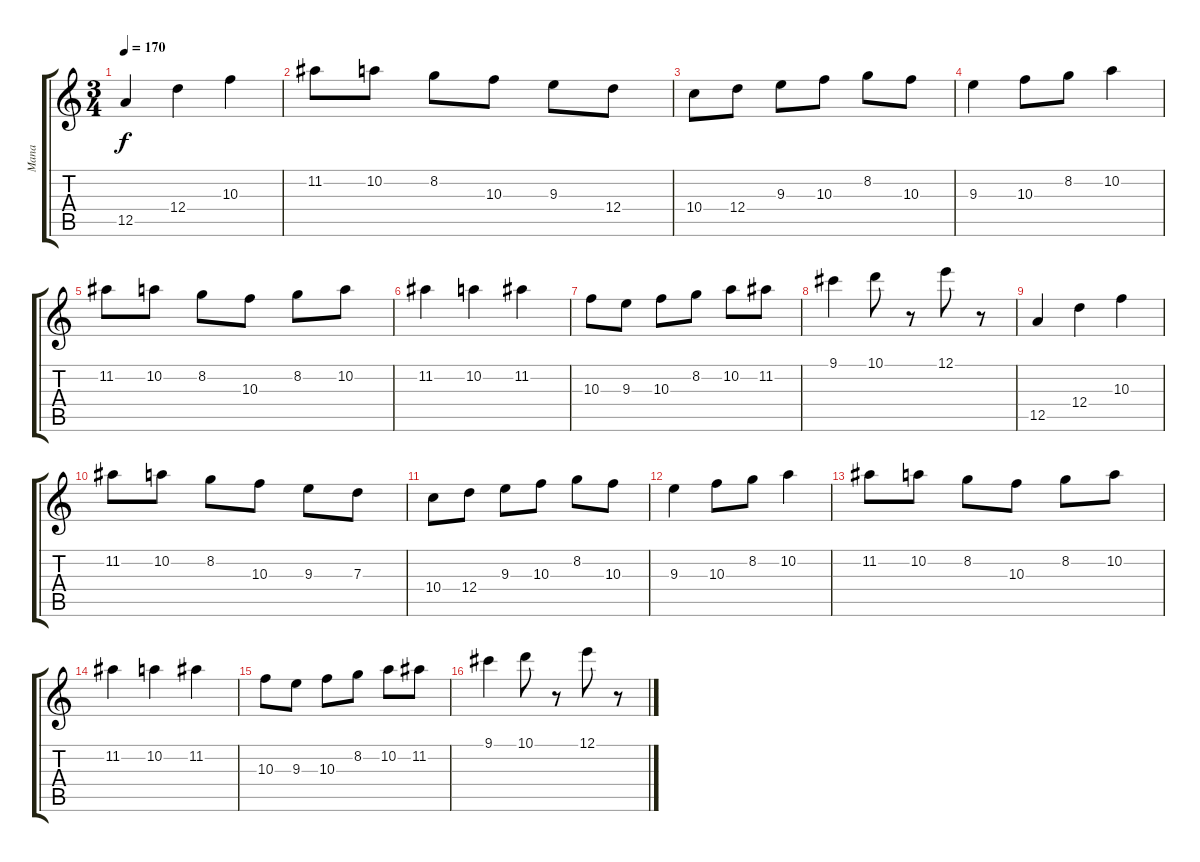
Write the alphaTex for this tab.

\track ("Mana" "Mana") {instrument overdrivenguitar}
\staff {score tabs}
\tuning (E4 B3 G3 D3 A2 E2) {hide}
\ts (3 4)
\tempo 170
\clef g2
\ks c
12.5.4{dy f} 12.4.4 10.3.4 |
11.2.8 10.2.8 8.2.8 10.3.8 9.3.8 12.4.8 |
10.4.8 12.4.8 9.3.8 10.3.8 8.2.8 10.3.8 |
9.3.4 10.3.8 8.2.8 10.2.4 |
11.2.8 10.2.8 8.2.8 10.3.8 8.2.8 10.2.8 |
11.2.4 10.2.4 11.2.4 |
10.3.8 9.3.8 10.3.8 8.2.8 10.2.8 11.2.8 |
9.1.4 10.1.8 r.8 12.1.8 r.8 |
12.5.4 12.4.4 10.3.4 |
11.2.8 10.2.8 8.2.8 10.3.8 9.3.8 7.3.8 |
10.4.8 12.4.8 9.3.8 10.3.8 8.2.8 10.3.8 |
9.3.4 10.3.8 8.2.8 10.2.4 |
11.2.8 10.2.8 8.2.8 10.3.8 8.2.8 10.2.8 |
11.2.4 10.2.4 11.2.4 |
10.3.8 9.3.8 10.3.8 8.2.8 10.2.8 11.2.8 |
9.1.4 10.1.8 r.8 12.1.8 r.8
